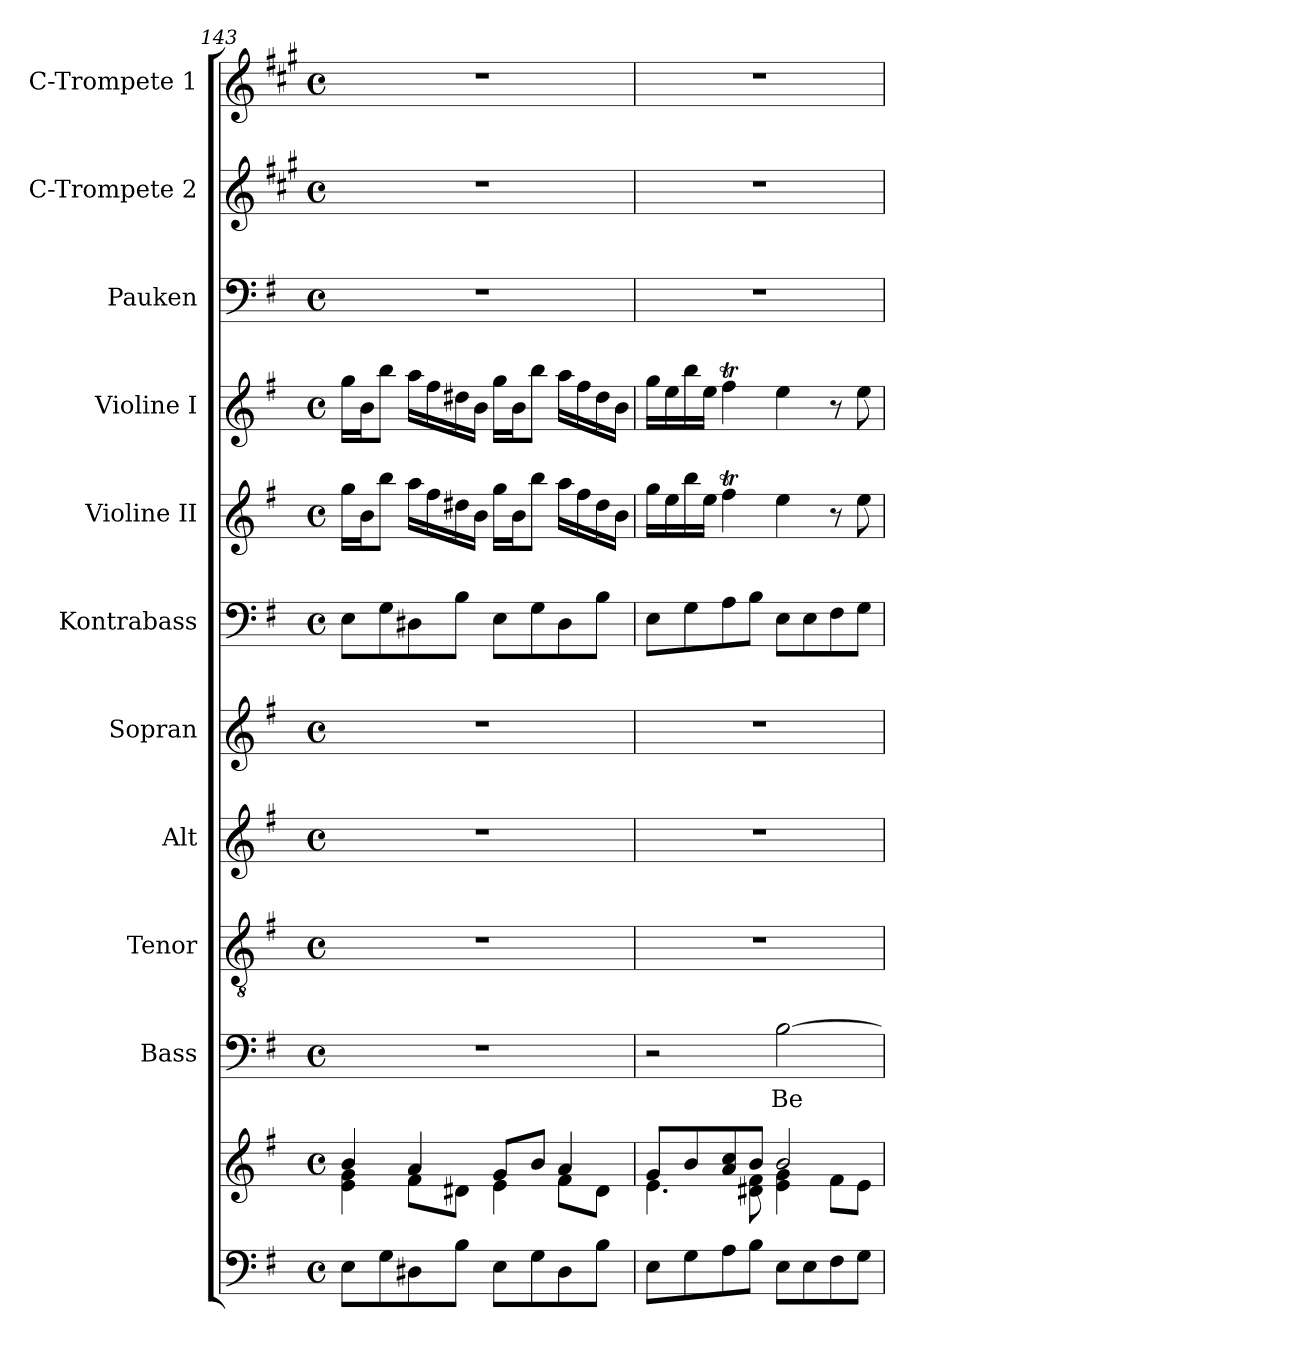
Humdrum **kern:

**kern	**kern	**kern	**text	**kern	**kern	**kern	**kern	**kern	**kern	**kern	**kern	**kern
*part11	*part11	*part10	*part10	*part9	*part8	*part7	*part6	*part5	*part4	*part3	*part2	*part1
*staff12	*staff11	*staff10	*staff10	*staff9	*staff8	*staff7	*staff6	*staff5	*staff4	*staff3	*staff2	*staff1
*	*	*I"Bass	*	*I"Tenor	*I"Alt	*I"Sopran	*I"Kontrabass	*I"Violine II	*I"Violine I	*I"Pauken	*I"C-Trompete 2	*I"C-Trompete 1
*	*	*I'B.	*	*I'T.	*I'A.	*I'S.	*I'Kb.	*I'Vl. II	*I'Vl. I	*I'Pk.	*I'C Trp. 2	*I'C Trp. 1
*clefF4	*clefG2	*clefF4	*	*clefGv2	*clefG2	*clefG2	*clefF4	*clefG2	*clefG2	*clefF4	*clefG2	*clefG2
*	*	*	*	*	*	*	*ITrd7c12	*	*	*	*ITrd1c2	*ITrd1c2
*k[f#]	*k[f#]	*k[f#]	*	*k[f#]	*k[f#]	*k[f#]	*k[f#]	*k[f#]	*k[f#]	*k[f#]	*k[f#]	*k[f#]
*G:	*G:	*G:	*	*G:	*G:	*G:	*G:	*G:	*G:	*G:	*G:	*G:
*M4/4	*M4/4	*M4/4	*	*M4/4	*M4/4	*M4/4	*M4/4	*M4/4	*M4/4	*M4/4	*M4/4	*M4/4
*met(c)	*met(c)	*met(c)	*	*met(c)	*met(c)	*met(c)	*met(c)	*met(c)	*met(c)	*met(c)	*met(c)	*met(c)
=143	=143	=143	=143	=143	=143	=143	=143	=143	=143	=143	=143	=143
*	*^	*	*	*	*	*	*	*	*	*	*	*
8E\L	4b/	4e\ 4g\	1r	.	1r	1r	1r	8EE\L	16gg\LL	16gg\LL	1r	1r	1r
.	.	.	.	.	.	.	.	.	16b\J	16b\J	.	.	.
8G\	.	.	.	.	.	.	.	8GG\	8bb\J	8bb\J	.	.	.
8D#X\	4a/	8f#\L	.	.	.	.	.	8DD#X\	16aa\LL	16aa\LL	.	.	.
.	.	.	.	.	.	.	.	.	16ff#\	16ff#\	.	.	.
8B\J	.	8d#X\J	.	.	.	.	.	8BB\J	16dd#X\	16dd#X\	.	.	.
.	.	.	.	.	.	.	.	.	16b\JJ	16b\JJ	.	.	.
8E\L	8g/L	4e\	.	.	.	.	.	8EE\L	16gg\LL	16gg\LL	.	.	.
.	.	.	.	.	.	.	.	.	16b\J	16b\J	.	.	.
8G\	8b/J	.	.	.	.	.	.	8GG\	8bb\J	8bb\J	.	.	.
8D#\	4a/	8f#\L	.	.	.	.	.	8DD#\	16aa\LL	16aa\LL	.	.	.
.	.	.	.	.	.	.	.	.	16ff#\	16ff#\	.	.	.
8B\J	.	8d#\J	.	.	.	.	.	8BB\J	16dd#\	16dd#\	.	.	.
.	.	.	.	.	.	.	.	.	16b\JJ	16b\JJ	.	.	.
!!LO:PB:g=z
=144	=144	=144	=144	=144	=144	=144	=144	=144	=144	=144	=144	=144	=144
8E\L	8g/L	4.e\	2r	.	1r	1r	1r	8EE\L	16gg\LL	16gg\LL	1r	1r	1r
.	.	.	.	.	.	.	.	.	16ee\	16ee\	.	.	.
8G\	8b/	.	.	.	.	.	.	8GG\	16bb\	16bb\	.	.	.
.	.	.	.	.	.	.	.	.	16ee\JJ	16ee\JJ	.	.	.
8A\	8a/ 8cc/	.	.	.	.	.	.	8AA\	4ff#t\	4ff#t\	.	.	.
8B\J	8b/J	8d#X\ 8f#\	.	.	.	.	.	8BB\J	.	.	.	.	.
!	!	!	!	!LO:LY:b	!	!	!	!	!	!	!	!	!
8E\L	2b/	4e\ 4g\	[2B\	Be-	.	.	.	8EE\L	4ee\	4ee\	.	.	.
8E\	.	.	.	.	.	.	.	8EE\	.	.	.	.	.
8F#\	.	8f#\L	.	.	.	.	.	8FF#\	8r	8r	.	.	.
8G\J	.	8e\J	.	.	.	.	.	8GG\J	8ee\	8ee\	.	.	.
*	*v	*v	*	*	*	*	*	*	*	*	*	*	*
=	=	=	=	=	=	=	=	=	=	=	=	=
*-	*-	*-	*-	*-	*-	*-	*-	*-	*-	*-	*-	*-
